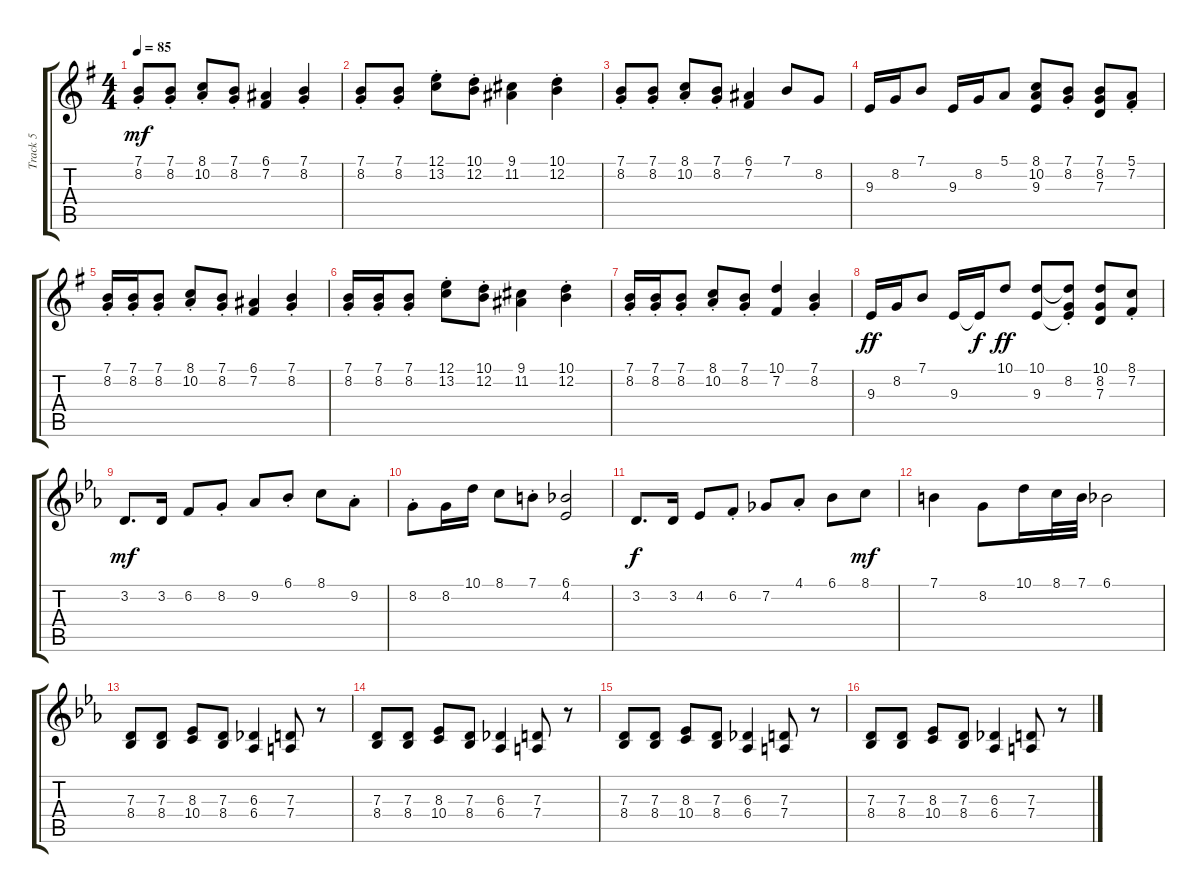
\track ("Track 5" "Track 5") {instrument violin}
\staff {score tabs}
\tuning (E4 B3 G3 D3 A2 E2) {hide}
\ts (4 4)
\tempo 85
\clef g2
\ks g
(7.1{st} 8.2{st}).8{dy mf} (7.1{st} 8.2{st}).8 (8.1{st} 10.2{st}).8 (7.1{st} 8.2{st}).8 (6.1 7.2).4 (7.1{st} 8.2{st}).4 |
(7.1{st} 8.2{st}).8 (7.1{st} 8.2{st}).8 (12.1{st} 13.2{st}).8 (10.1{st} 12.2{st}).8 (9.1 11.2).4 (10.1{st} 12.2{st}).4 |
(7.1{st} 8.2{st}).8 (7.1{st} 8.2{st}).8 (8.1{st} 10.2{st}).8 (7.1{st} 8.2{st}).8 (6.1 7.2).4 7.1.8 8.2.8 |
9.3.16 8.2.16 7.1.8 9.3.16 8.2.16 5.1.8 (8.1 10.2 9.3).8 (7.1{st} 8.2{st}).8 (7.1 8.2 7.3).8 (5.1{st} 7.2{st}).8 |
(7.1{st} 8.2{st}).16{instrument frenchhorn} (7.1{st} 8.2{st}).16 (7.1{st} 8.2{st}).8 (8.1{st} 10.2{st}).8 (7.1{st} 8.2{st}).8 (6.1 7.2).4 (7.1{st} 8.2{st}).4 |
(7.1{st} 8.2{st}).16 (7.1{st} 8.2{st}).16 (7.1{st} 8.2{st}).8 (12.1{st} 13.2{st}).8 (10.1{st} 12.2{st}).8 (9.1 11.2).4 (10.1{st} 12.2{st}).4 |
(7.1{st} 8.2{st}).16{instrument frenchhorn} (7.1{st} 8.2{st}).16 (7.1{st} 8.2{st}).8 (8.1{st} 10.2{st}).8 (7.1{st} 8.2{st}).8 (10.1 7.2).4 (7.1{st} 8.2{st}).4 |
9.3.16{dy ff} 8.2.16 7.1.8 9.3.16 9.3{t}.16{dy f} 10.1.8{dy ff} (10.1 9.3).8 (10.1{t} 8.2{st} 9.3{t}).8 (10.1 8.2 7.3).8 (8.1 7.2{st}).8 |
\ks eb
3.2.8{d dy mf instrument choiraahs} 3.2.16 6.2.8 8.2{st}.8 9.2.8 6.1{st}.8 8.1.8 9.2{st}.8 |
8.2{st}.8 8.2.16 10.1.16 8.1.8 7.1{st}.8 (6.1 4.2).2 |
3.2.8{d dy f} 3.2.16 4.2.8 6.2{st}.8 7.2.8 4.1{st}.8 6.1.8 8.1.8{dy mf} |
7.1.4 8.2.8 10.1.16 8.1.32 7.1.32 6.1.2 |
(7.3 8.4).8{instrument tremolostrings} (7.3 8.4).8 (8.3 10.4).8 (7.3 8.4).8 (6.3 6.4).4 (7.3 7.4).8 r.8 |
(7.3 8.4).8{instrument tremolostrings} (7.3 8.4).8 (8.3 10.4).8 (7.3 8.4).8 (6.3 6.4).4 (7.3 7.4).8 r.8 |
(7.3 8.4).8{instrument tremolostrings} (7.3 8.4).8 (8.3 10.4).8 (7.3 8.4).8 (6.3 6.4).4 (7.3 7.4).8 r.8 |
(7.3 8.4).8{instrument tremolostrings} (7.3 8.4).8 (8.3 10.4).8 (7.3 8.4).8 (6.3 6.4).4 (7.3 7.4).8 r.8
